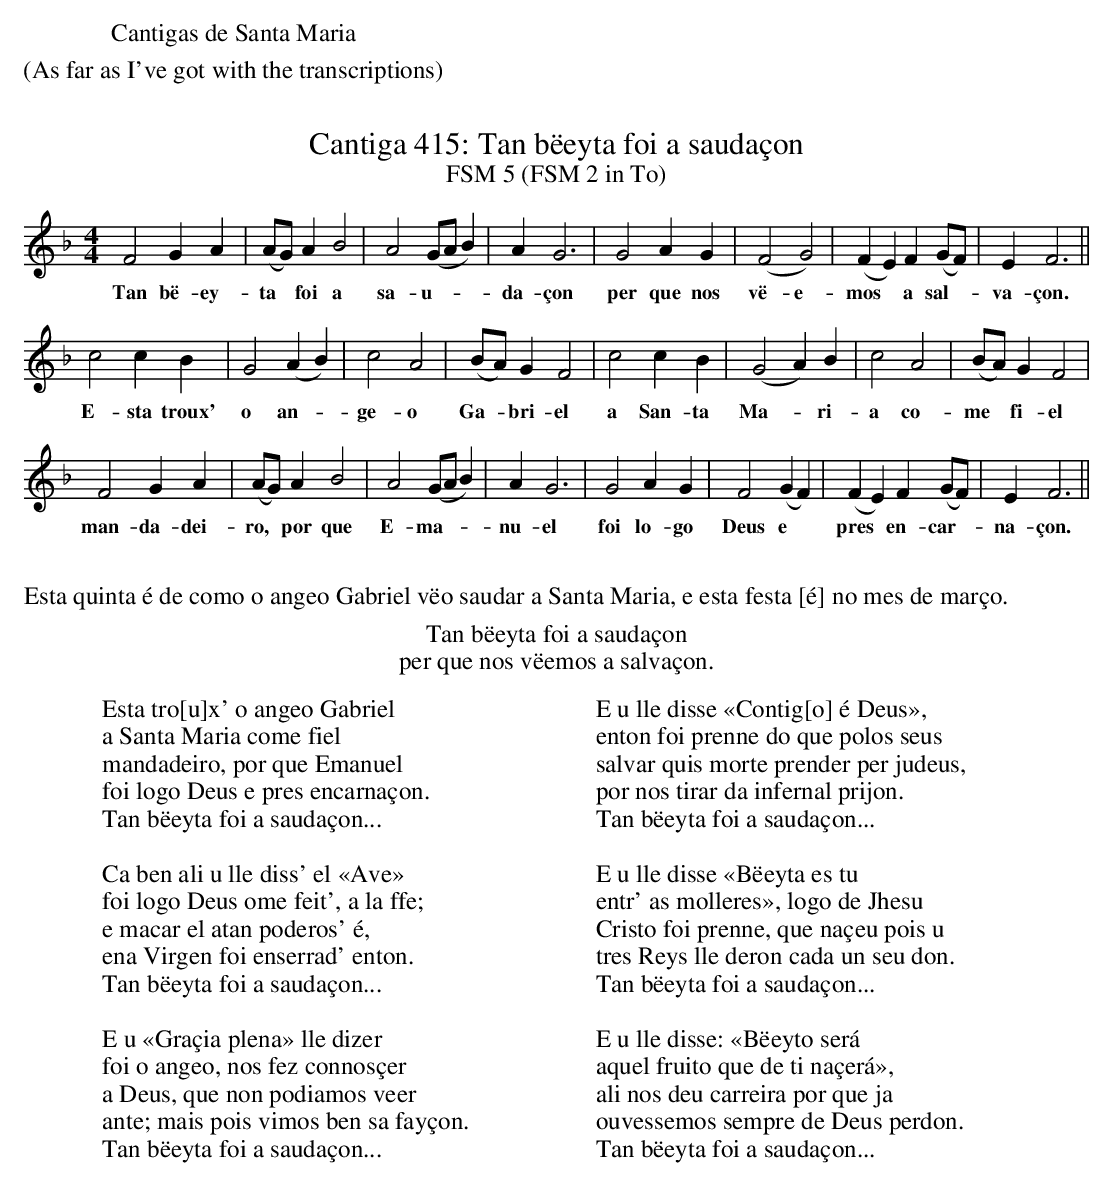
X:1
T: Cantiga 415: Tan bëeyta foi a saudaçon
M: 4/4
L: 1/4
Q: 1/4=200
K: F Ionian
V:1
   F2 G  A|(A/G/) A  B2|A2 (G/A/B)| A  G3| G2  A   G|(F2G2)|(FE)  F (G/F/)|E  F3 ||
w:Tan bë-ey-ta*  foi a  sa- u-**   da-çon per que nos vë-e-  mos* a  sal-* va-çon.
  c2 c    B   |G2 (AB)|c2 A2|(B/A/)  G  F2| c2  c   B|(G2A) B|c2 A2|(B/A/) G F2 |
w:E-sta troux' o   an-*ge-o   Ga-*  bri-el   a San-ta  Ma-*ri-a  co- me*  fi-el
   F2  G  A|(A/G/) A   B2|A2 (G/A/B)| A G3 | G2  A G | F2 (GF)|(FE)  F (G/F/)| E  F3 ||
w:man-da-dei-ro,* por que E-  ma-**  nu-el  foi lo-go Deus e*  pres* en-car-* na-çon.
%%begintext justify
%%
%%Esta quinta é de como o angeo Gabriel vëo saudar a Santa Maria,
%%e esta festa [é] no mes de março.
%%endtext
%%begintext center
%%Tan bëeyta foi a saudaçon
%%per que nos vëemos a salvaçon.
%%
%%endtext
			% So blessed was the salutation
			% through which we did.come to salvation.
W:Esta tro[u]x' o angeo Gabriel		% This the angel Gabriel brought
W:a Santa Maria come fiel		% to Saint Maria as faithful
W:mandadeiro, por que Emanuel		% messenger, through whom Emanuel
W:foi logo Deus e pres encarnaçon.	% became at.once God and took encarnation.
W:Tan bëeyta foi a saudaçon...
W:
W:Ca ben ali u lle diss' el «Ave»	% Because just there when he said to.her "Ave"
W:foi logo Deus ome feit', a la ffe;	% at.once God was made man, by her faith;
W:e macar el atan poderos' é,		% and though he so powerful is,
W:ena Virgen foi enserrad' enton.	% in.the Virgin he.was hidden then.
W:Tan bëeyta foi a saudaçon...
W:
W:E u «Graçia plena» lle dizer		% And when "Gracia plena" to.her to.say
W:foi o angeo, nos fez connosçer	% went the angel, us he.did.make known
W:a Deus, que non podiamos veer		% to God, whom we could not see
W:ante; mais pois vimos ben sa fayçon.	% before; but then we.saw well his aspect.
W:Tan bëeyta foi a saudaçon...
W:
W:E u lle disse «Contig[o] é Deus»,	% And when to.her he.said "With.thee is God",
W:enton foi prenne do que polos seus	% then she.was pregnant with he.who for his own people
W:salvar quis morte prender per judeus,	% to.save did.desire death to.take by judeus,
W:por nos tirar da infernal prijon.	% for to.drag us out of.the infernal prison.
W:Tan bëeyta foi a saudaçon...
W:
W:E u lle disse «Bëeyta es tu		% And when to.her he.did.say "Blessed art thou
W:entr' as molleres», logo de Jhesu	% among the women", at.once with Jhesu
W:Cristo foi prenne, que naçeu pois u	% Cristo she.was pregnant, who was.born then when
W:tres Reys lle deron cada un seu don.	% 3 kings to.him did each give his gift.
W:Tan bëeyta foi a saudaçon...
W:
W:E u lle disse: «Bëeyto será		% And when to.her he.did.say "Blessed will.be
W:aquel fruito que de ti naçerá»,	% that fruit that of thee will.be.born",
W:ali nos deu carreira por que ja	% there she.gave us path by which indeed
W:ouvessemos sempre de Deus perdon.	% we.might ever obtain from God pardon.
W:Tan bëeyta foi a saudaçon...
